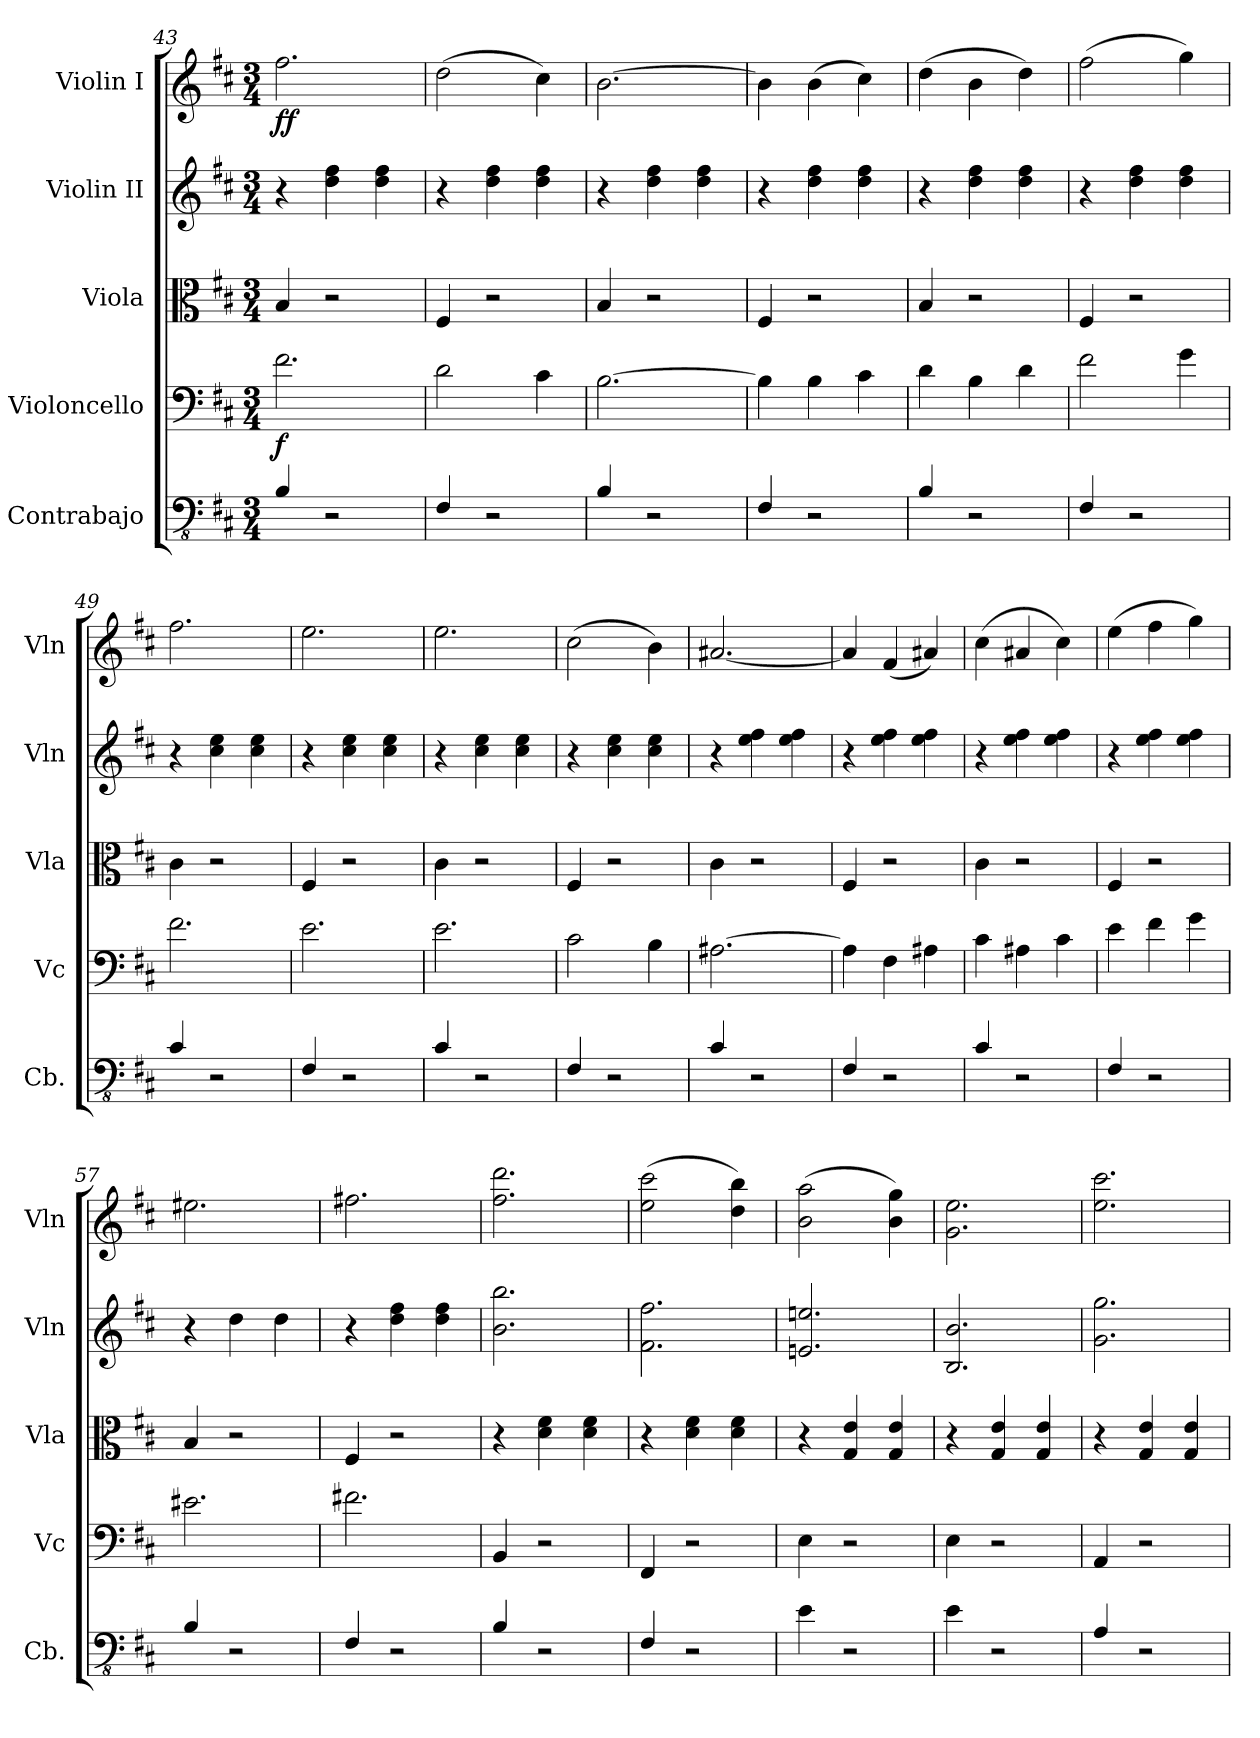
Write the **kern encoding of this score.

**kern	**kern	**dynam	**kern	**kern	**kern	**dynam
*part5	*part4	*part4	*part3	*part2	*part1	*part1
*staff5	*staff4	*staff4	*staff3	*staff2	*staff1	*staff1
*I"Contrabajo	*I"Violoncello	*	*I"Viola	*I"Violin II	*I"Violin I	*
*I'Cb.	*I'Vc	*	*I'Vla	*I'Vln	*I'Vln	*
*clefFv4	*clefF4	*	*clefC3	*clefG2	*clefG2	*
*ITrd7c12	*	*	*	*	*	*
*k[f#c#]	*k[f#c#]	*	*k[f#c#]	*k[f#c#]	*k[f#c#]	*
*M3/4	*M3/4	*	*M3/4	*M3/4	*M3/4	*
=43	=43	=43	=43	=43	=43	=43
!	!	!LO:DY:b	!	!	!	!LO:DY:b
!	!	!	!	!	!	!LO:DY:n=1:b
4BBB/	2.f#\	f	4B/	4r	2.ff#\	f f
2r	.	.	2r	4dd\ 4ff#\	.	.
.	.	.	.	4dd\ 4ff#\	.	.
=44	=44	=44	=44	=44	=44	=44
4FFF#/	2d\	.	4F#/	4r	(2dd\	.
2r	.	.	2r	4dd\ 4ff#\	.	.
.	4c#\	.	.	4dd\ 4ff#\	4cc#\)	.
=45	=45	=45	=45	=45	=45	=45
4BBB/	[2.B\	.	4B/	4r	[2.b\	.
2r	.	.	2r	4dd\ 4ff#\	.	.
.	.	.	.	4dd\ 4ff#\	.	.
=46	=46	=46	=46	=46	=46	=46
4FFF#/	4B\]	.	4F#/	4r	4b\]	.
2r	4B\	.	2r	4dd\ 4ff#\	(4b\	.
.	4c#\	.	.	4dd\ 4ff#\	4cc#\)	.
=47	=47	=47	=47	=47	=47	=47
4BBB/	4d\	.	4B/	4r	(4dd\	.
2r	4B\	.	2r	4dd\ 4ff#\	4b\	.
.	4d\	.	.	4dd\ 4ff#\	4dd\)	.
=48	=48	=48	=48	=48	=48	=48
4FFF#/	2f#\	.	4F#/	4r	(2ff#\	.
2r	.	.	2r	4dd\ 4ff#\	.	.
.	4g\	.	.	4dd\ 4ff#\	4gg\)	.
=49	=49	=49	=49	=49	=49	=49
4CC#/	2.f#\	.	4c#\	4r	2.ff#\	.
2r	.	.	2r	4cc#\ 4ee\	.	.
.	.	.	.	4cc#\ 4ee\	.	.
=50	=50	=50	=50	=50	=50	=50
4FFF#/	2.e\	.	4F#/	4r	2.ee\	.
2r	.	.	2r	4cc#\ 4ee\	.	.
.	.	.	.	4cc#\ 4ee\	.	.
=51	=51	=51	=51	=51	=51	=51
4CC#/	2.e\	.	4c#\	4r	2.ee\	.
2r	.	.	2r	4cc#\ 4ee\	.	.
.	.	.	.	4cc#\ 4ee\	.	.
!!LO:PB:g=z
=52	=52	=52	=52	=52	=52	=52
4FFF#/	2c#\	.	4F#/	4r	(2cc#\	.
2r	.	.	2r	4cc#\ 4ee\	.	.
.	4B\	.	.	4cc#\ 4ee\	4b\)	.
=53	=53	=53	=53	=53	=53	=53
4CC#/	[2.A#X\	.	4c#\	4r	[2.a#X/	.
2r	.	.	2r	4ee\ 4ff#\	.	.
.	.	.	.	4ee\ 4ff#\	.	.
=54	=54	=54	=54	=54	=54	=54
4FFF#/	4A#\]	.	4F#/	4r	4a#/]	.
2r	4F#\	.	2r	4ee\ 4ff#\	(4f#/	.
.	4A#X\	.	.	4ee\ 4ff#\	4a#X/)	.
=55	=55	=55	=55	=55	=55	=55
4CC#/	4c#\	.	4c#\	4r	(4cc#\	.
2r	4A#X\	.	2r	4ee\ 4ff#\	4a#X/	.
.	4c#\	.	.	4ee\ 4ff#\	4cc#\)	.
=56	=56	=56	=56	=56	=56	=56
4FFF#/	4e\	.	4F#/	4r	(4ee\	.
2r	4f#\	.	2r	4ee\ 4ff#\	4ff#\	.
.	4g\	.	.	4ee\ 4ff#\	4gg\)	.
=57	=57	=57	=57	=57	=57	=57
4BBB/	2.e#X\	.	4B/	4r	2.ee#X\	.
2r	.	.	2r	4dd\	.	.
.	.	.	.	4dd\	.	.
=58	=58	=58	=58	=58	=58	=58
4FFF#/	2.f#X\	.	4F#/	4r	2.ff#X\	.
2r	.	.	2r	4dd\ 4ff#\	.	.
.	.	.	.	4dd\ 4ff#\	.	.
=59	=59	=59	=59	=59	=59	=59
4BBB/	4BB/	.	4r	2.b\ 2.bb\	2.ff#\ 2.ddd\	.
2r	2r	.	4d\ 4f#\	.	.	.
.	.	.	4d\ 4f#\	.	.	.
=60	=60	=60	=60	=60	=60	=60
4FFF#/	4FF#/	.	4r	2.f#\ 2.ff#\	(2ee\ 2ccc#\	.
2r	2r	.	4d\ 4f#\	.	.	.
.	.	.	4d\ 4f#\	.	4dd\ 4bb\)	.
!!LO:LB:g=z
=61	=61	=61	=61	=61	=61	=61
4EE\	4E\	.	4r	2.en/ 2.een/	(2b\ 2aa\	.
2r	2r	.	4G/ 4e/	.	.	.
.	.	.	4G/ 4e/	.	4b\ 4gg\)	.
=62	=62	=62	=62	=62	=62	=62
4EE\	4E\	.	4r	2.B/ 2.b/	2.g\ 2.ee\	.
2r	2r	.	4G/ 4e/	.	.	.
.	.	.	4G/ 4e/	.	.	.
=63	=63	=63	=63	=63	=63	=63
4AAA/	4AA/	.	4r	2.g\ 2.gg\	2.ee\ 2.ccc#\	.
2r	2r	.	4G/ 4e/	.	.	.
.	.	.	4G/ 4e/	.	.	.
=	=	=	=	=	=	=
*-	*-	*-	*-	*-	*-	*-
